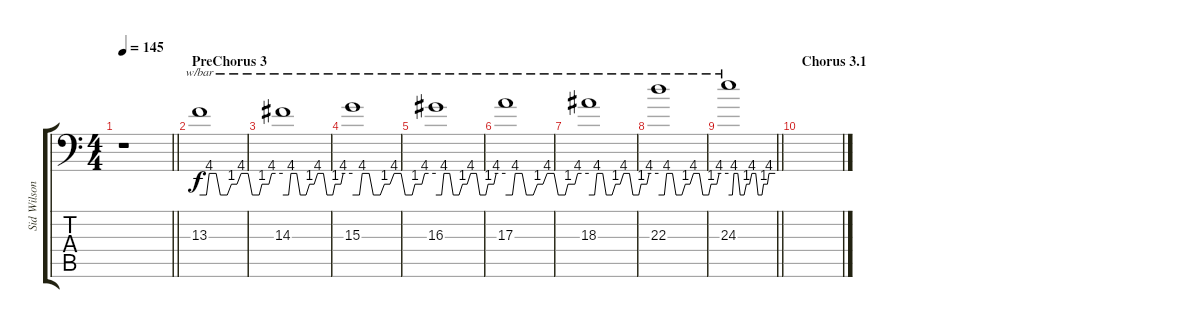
\track ("Sid Wilson" "Sid Wilson") {instrument lead2sawtooth}
\staff {score tabs}
\tuning (Db4 Ab3 E3 B2 Gb1 B0) {hide}
\ts (4 4)
\tempo 145
\clef f4
\barLineRight lightlight
\ks c
r.1{dy f volume 6} |
\section ("" "PreChorus 3")
13.3.1{tbe (custom default 0 0 5 0 7 16 12 16 15 0 20 0 23 4 27 4 30 16 35 16 38 0 43 0 45 4 50 4 52 16 60 16) volume 8 instrument lead3calliope} |
14.3.1{tbe (custom default 0 0 5 0 7 16 12 16 15 0 20 0 23 4 27 4 30 16 35 16 38 0 43 0 45 4 50 4 52 16 60 16)} |
15.3.1{tbe (custom default 0 0 5 0 7 16 12 16 15 0 20 0 23 4 27 4 30 16 35 16 38 0 43 0 45 4 50 4 52 16 60 16)} |
16.3.1{tbe (custom default 0 0 5 0 7 16 12 16 15 0 20 0 23 4 27 4 30 16 35 16 38 0 43 0 45 4 50 4 52 16 60 16)} |
17.3.1{tbe (custom default 0 0 5 0 7 16 12 16 15 0 20 0 23 4 27 4 30 16 35 16 38 0 43 0 45 4 50 4 52 16 60 16) volume 10} |
18.3.1{tbe (custom default 0 0 5 0 7 16 12 16 15 0 20 0 23 4 27 4 30 16 35 16 38 0 43 0 45 4 50 4 52 16 60 16)} |
22.3.1{tbe (custom default 0 0 5 0 7 16 12 16 15 0 20 0 23 4 27 4 30 16 35 16 38 0 43 0 45 4 50 4 52 16 60 16)} |
\barLineRight lightlight
24.3.1{tbe (custom default 0 0 5 0 7 16 12 16 15 0 20 0 23 4 27 4 30 16 35 16 38 0 43 0 45 4 50 4 52 16 60 16)} |
\section ("" "Chorus 3.1")
